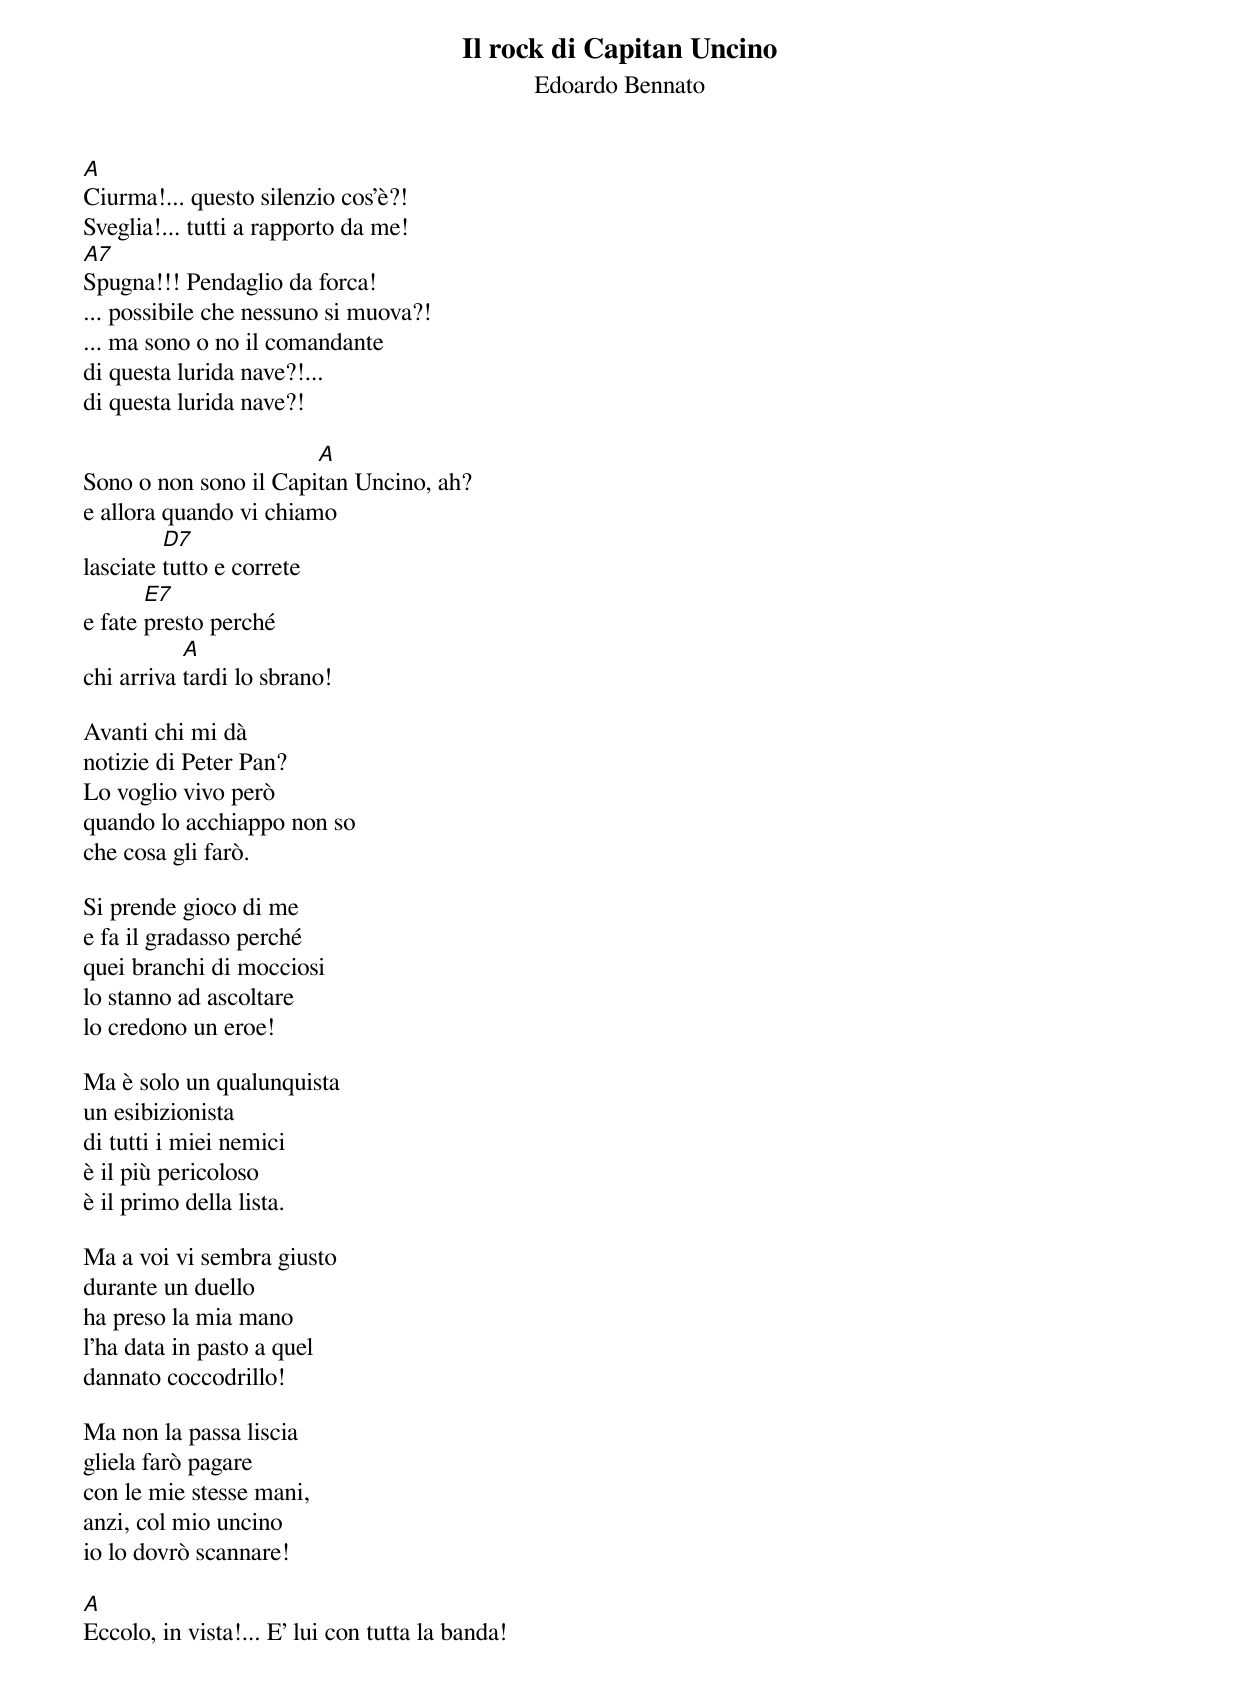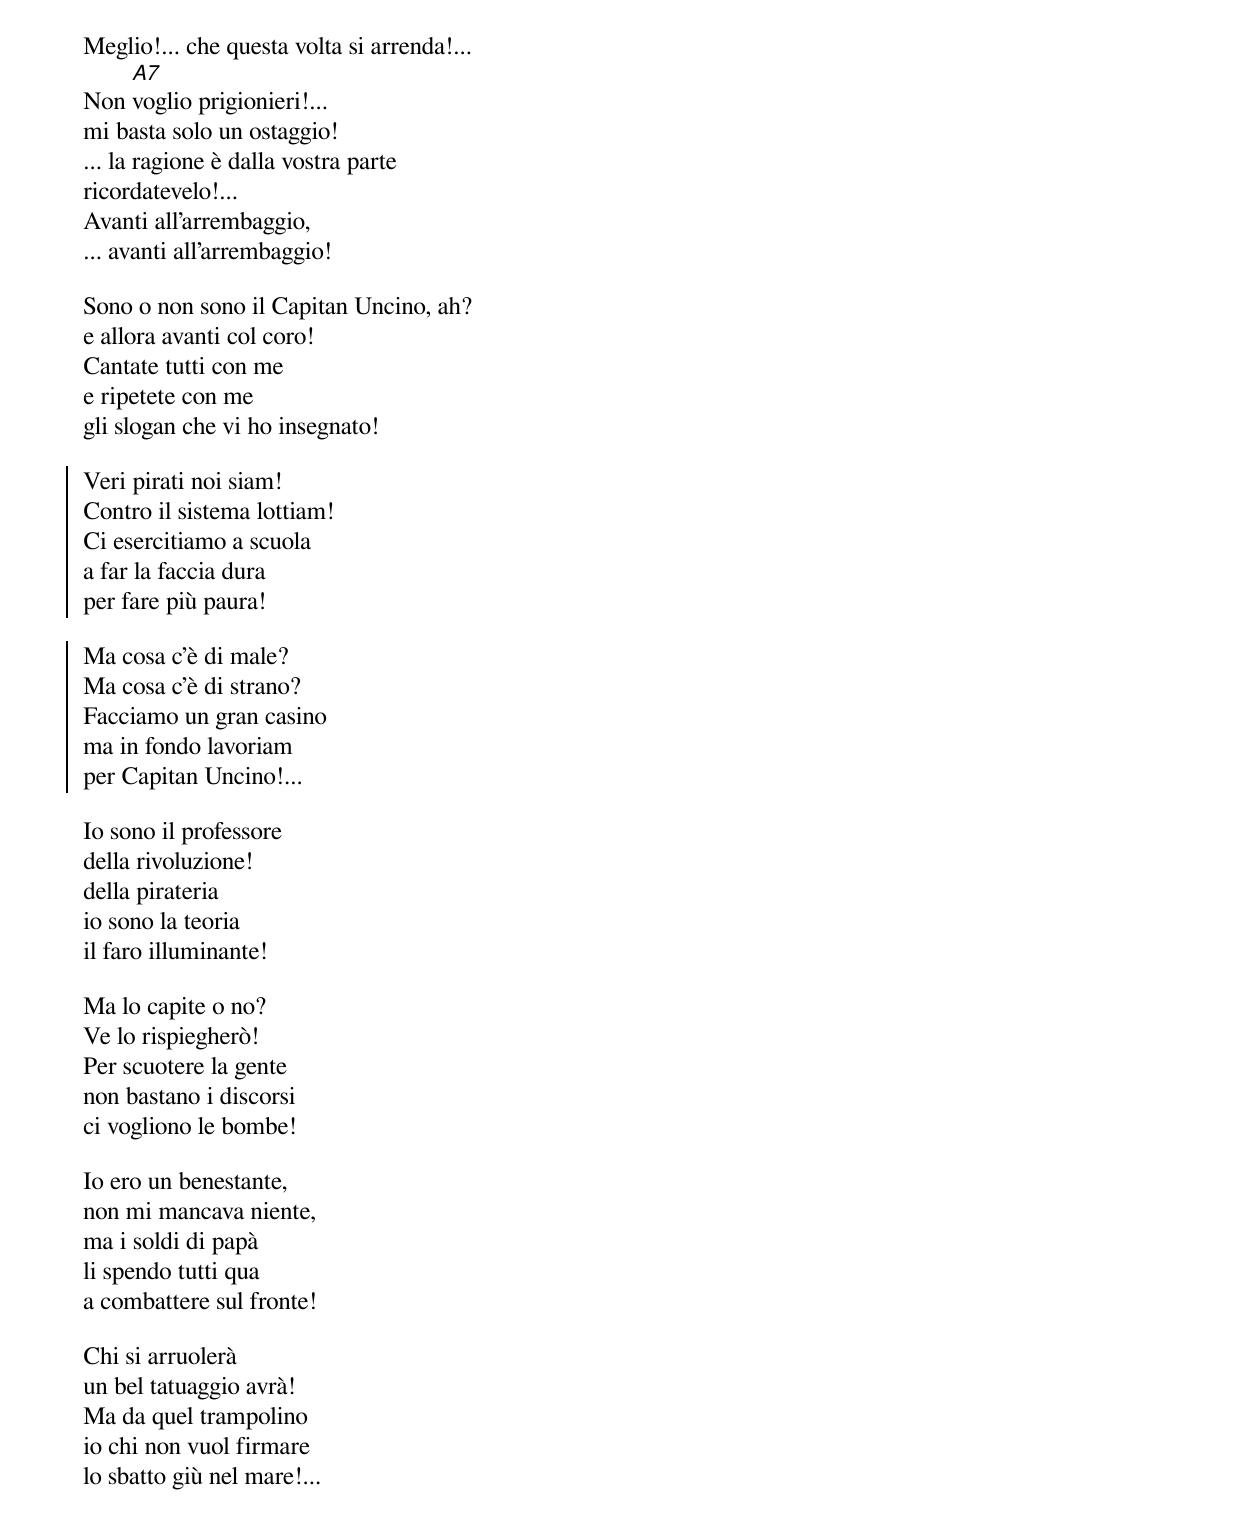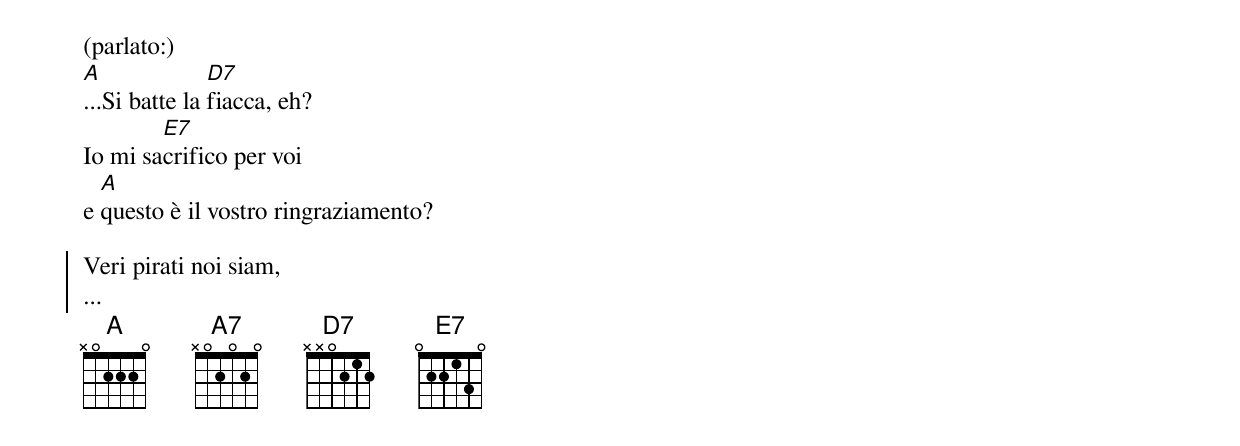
{title: Il rock di Capitan Uncino}
{subtitle: Edoardo Bennato}

[A]Ciurma!... questo silenzio cos'è?!
Sveglia!... tutti a rapporto da me!
[A7]Spugna!!! Pendaglio da forca!
... possibile che nessuno si muova?!
... ma sono o no il comandante
di questa lurida nave?!...
di questa lurida nave?!

Sono o non sono il Capi[A]tan Uncino, ah?
e allora quando vi chiamo
lasciate [D7]tutto e correte
e fate [E7]presto perché
chi arriva [A]tardi lo sbrano!

Avanti chi mi dà
notizie di Peter Pan?
Lo voglio vivo però
quando lo acchiappo non so
che cosa gli farò.

Si prende gioco di me
e fa il gradasso perché
quei branchi di mocciosi
lo stanno ad ascoltare
lo credono un eroe!

Ma è solo un qualunquista
un esibizionista
di tutti i miei nemici
è il più pericoloso
è il primo della lista.

Ma a voi vi sembra giusto
durante un duello
ha preso la mia mano
l'ha data in pasto a quel
dannato coccodrillo!

Ma non la passa liscia
gliela farò pagare
con le mie stesse mani,
anzi, col mio uncino
io lo dovrò scannare!

[A]Eccolo, in vista!... E' lui con tutta la banda!
Meglio!... che questa volta si arrenda!...
Non [A7]voglio prigionieri!...
mi basta solo un ostaggio!
... la ragione è dalla vostra parte
ricordatevelo!...
Avanti all'arrembaggio,
... avanti all'arrembaggio!

Sono o non sono il Capitan Uncino, ah?
e allora avanti col coro!
Cantate tutti con me
e ripetete con me
gli slogan che vi ho insegnato!

{soc}
Veri pirati noi siam!
Contro il sistema lottiam!
Ci esercitiamo a scuola
a far la faccia dura
per fare più paura!

Ma cosa c'è di male?
Ma cosa c'è di strano?
Facciamo un gran casino
ma in fondo lavoriam
per Capitan Uncino!...
{eoc}

Io sono il professore
della rivoluzione!
della pirateria
io sono la teoria
il faro illuminante!

Ma lo capite o no?
Ve lo rispiegherò!
Per scuotere la gente
non bastano i discorsi
ci vogliono le bombe!

Io ero un benestante,
non mi mancava niente,
ma i soldi di papà
li spendo tutti qua
a combattere sul fronte!

Chi si arruolerà
un bel tatuaggio avrà!
Ma da quel trampolino
io chi non vuol firmare
lo sbatto giù nel mare!...

(parlato:)
[A]...Si batte la [D7]fiacca, eh?
Io mi sa[E7]crifico per voi
e [A]questo è il vostro ringraziamento?

{soc}
Veri pirati noi siam,
...
{eoc}
